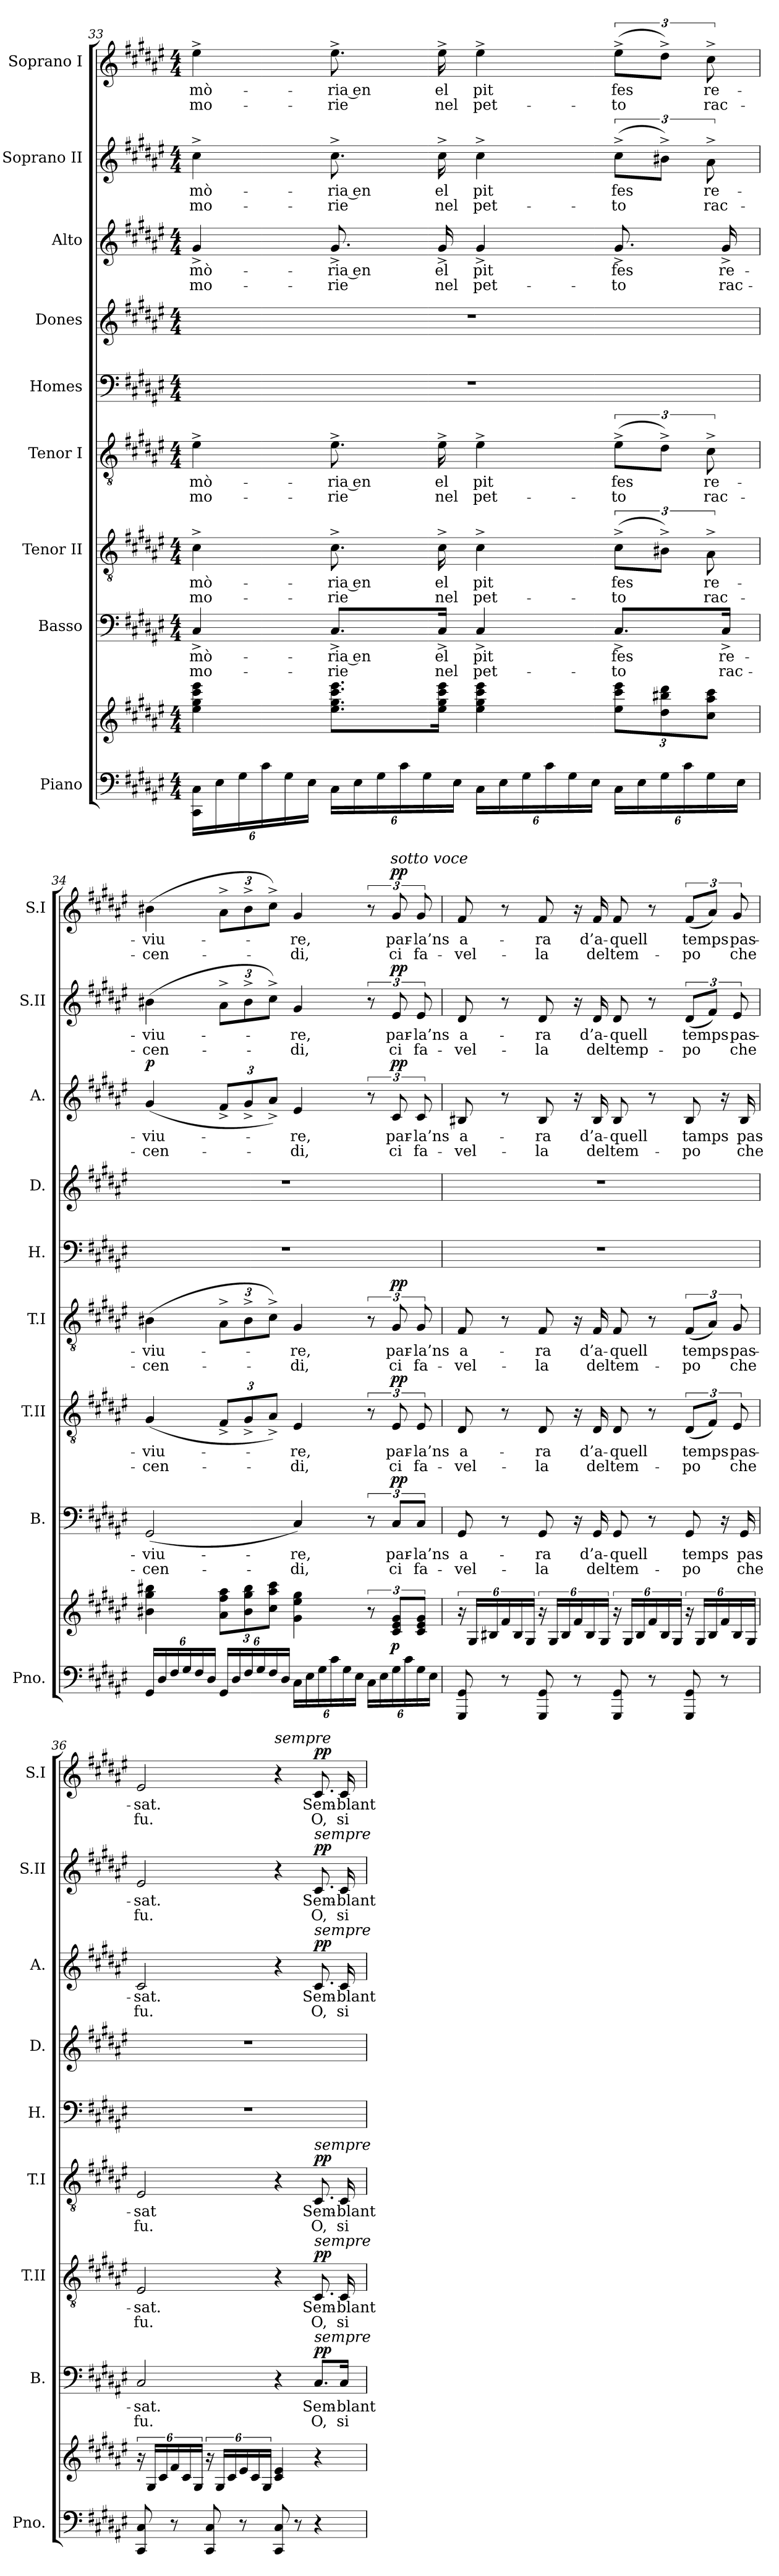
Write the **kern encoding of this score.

**kern	**kern	**dynam	**kern	**text	**text	**dynam	**kern	**text	**text	**dynam	**kern	**text	**text	**dynam	**kern	**kern	**kern	**text	**text	**dynam	**kern	**text	**text	**dynam	**kern	**text	**text	**dynam
*part9	*part9	*part9	*part8	*part8	*part8	*part8	*part7	*part7	*part7	*part7	*part6	*part6	*part6	*part6	*part5	*part4	*part3	*part3	*part3	*part3	*part2	*part2	*part2	*part2	*part1	*part1	*part1	*part1
*staff10	*staff9	*staff9/10	*staff8	*staff8	*staff8	*staff8	*staff7	*staff7	*staff7	*staff7	*staff6	*staff6	*staff6	*staff6	*staff5	*staff4	*staff3	*staff3	*staff3	*staff3	*staff2	*staff2	*staff2	*staff2	*staff1	*staff1	*staff1	*staff1
*I"Piano	*	*	*I"Basso	*	*	*	*I"Tenor II	*	*	*	*I"Tenor I	*	*	*	*I"Homes	*I"Dones	*I"Alto	*	*	*	*I"Soprano II	*	*	*	*I"Soprano I	*	*	*
*I'Pno.	*	*	*I'B.	*	*	*	*I'T.II	*	*	*	*I'T.I	*	*	*	*I'H.	*I'D.	*I'A.	*	*	*	*I'S.II	*	*	*	*I'S.I	*	*	*
*clefF4	*clefG2	*	*clefF4	*	*	*	*clefGv2	*	*	*	*clefGv2	*	*	*	*clefF4	*clefG2	*clefG2	*	*	*	*clefG2	*	*	*	*clefG2	*	*	*
*k[f#c#g#d#a#e#]	*k[f#c#g#d#a#e#]	*	*k[f#c#g#d#a#e#]	*	*	*	*k[f#c#g#d#a#e#]	*	*	*	*k[f#c#g#d#a#e#]	*	*	*	*k[f#c#g#d#a#e#]	*k[f#c#g#d#a#e#]	*k[f#c#g#d#a#e#]	*	*	*	*k[f#c#g#d#a#e#]	*	*	*	*k[f#c#g#d#a#e#]	*	*	*
*M4/4	*M4/4	*	*M4/4	*	*	*	*M4/4	*	*	*	*M4/4	*	*	*	*M4/4	*M4/4	*M4/4	*	*	*	*M4/4	*	*	*	*M4/4	*	*	*
*Xbrackettup	*	*	*	*	*	*	*	*	*	*	*	*	*	*	*	*	*	*	*	*	*	*	*	*	*	*	*	*
=33	=33	=33	=33	=33	=33	=33	=33	=33	=33	=33	=33	=33	=33	=33	=33	=33	=33	=33	=33	=33	=33	=33	=33	=33	=33	=33	=33	=33
24CC#\ 24C#\LL	4ee#\ 4gg#\ 4ccc#\ 4eee#\	.	4C#^/	-mò-	-mo-	.	4c#^\	-mò-	-mo-	.	4e#^\	-mò-	-mo-	.	1r	1r	4g#^/	-mò-	-mo-	.	4cc#^\	-mò-	-mo-	.	4ee#^\	-mò-	-mo-	.
24E#\	.	.	.	.	.	.	.	.	.	.	.	.	.	.	.	.	.	.	.	.	.	.	.	.	.	.	.	.
24G#\	.	.	.	.	.	.	.	.	.	.	.	.	.	.	.	.	.	.	.	.	.	.	.	.	.	.	.	.
24c#\	.	.	.	.	.	.	.	.	.	.	.	.	.	.	.	.	.	.	.	.	.	.	.	.	.	.	.	.
24G#\	.	.	.	.	.	.	.	.	.	.	.	.	.	.	.	.	.	.	.	.	.	.	.	.	.	.	.	.
24E#\JJ	.	.	.	.	.	.	.	.	.	.	.	.	.	.	.	.	.	.	.	.	.	.	.	.	.	.	.	.
24C#\LL	8.ee#\ 8.gg#\ 8.ccc#\ 8.eee#\L	.	8.C#^/L	-ria en	-rie	.	8.c#^\	-ria en	-rie	.	8.e#^\	-ria en	-rie	.	.	.	8.g#^/	-ria en	-rie	.	8.cc#^\	-ria en	-rie	.	8.ee#^\	-ria en	-rie	.
24E#\	.	.	.	.	.	.	.	.	.	.	.	.	.	.	.	.	.	.	.	.	.	.	.	.	.	.	.	.
24G#\	.	.	.	.	.	.	.	.	.	.	.	.	.	.	.	.	.	.	.	.	.	.	.	.	.	.	.	.
24c#\	.	.	.	.	.	.	.	.	.	.	.	.	.	.	.	.	.	.	.	.	.	.	.	.	.	.	.	.
24G#\	.	.	.	.	.	.	.	.	.	.	.	.	.	.	.	.	.	.	.	.	.	.	.	.	.	.	.	.
.	16ee#\ 16gg#\ 16ccc#\ 16eee#\Jk	.	16C#^/Jk	el	nel	.	16c#^\	el	nel	.	16e#^\	el	nel	.	.	.	16g#^/	el	nel	.	16cc#^\	el	nel	.	16ee#^\	el	nel	.
24E#\JJ	.	.	.	.	.	.	.	.	.	.	.	.	.	.	.	.	.	.	.	.	.	.	.	.	.	.	.	.
24C#\LL	4ee#\ 4gg#\ 4ccc#\ 4eee#\	.	4C#^/	pit	pet-	.	4c#^\	pit	pet-	.	4e#^\	pit	pet-	.	.	.	4g#^/	pit	pet-	.	4cc#^\	pit	pet-	.	4ee#^\	pit	pet-	.
24E#\	.	.	.	.	.	.	.	.	.	.	.	.	.	.	.	.	.	.	.	.	.	.	.	.	.	.	.	.
24G#\	.	.	.	.	.	.	.	.	.	.	.	.	.	.	.	.	.	.	.	.	.	.	.	.	.	.	.	.
24c#\	.	.	.	.	.	.	.	.	.	.	.	.	.	.	.	.	.	.	.	.	.	.	.	.	.	.	.	.
24G#\	.	.	.	.	.	.	.	.	.	.	.	.	.	.	.	.	.	.	.	.	.	.	.	.	.	.	.	.
24E#\JJ	.	.	.	.	.	.	.	.	.	.	.	.	.	.	.	.	.	.	.	.	.	.	.	.	.	.	.	.
*	*Xbrackettup	*	*	*	*	*	*	*	*	*	*	*	*	*	*	*	*	*	*	*	*	*	*	*	*	*	*	*
24C#\LL	12ee#\ 12ccc#\ 12eee#\L	.	8.C#^/L	fes	-to	.	(12c#^\L	fes	-to	.	(12e#^\L	fes	-to	.	.	.	8.g#^/	fes	-to	.	(12cc#^\L	fes	-to	.	(12ee#^\L	fes	-to	.
24E#\	.	.	.	.	.	.	.	.	.	.	.	.	.	.	.	.	.	.	.	.	.	.	.	.	.	.	.	.
24G#\	12dd#\ 12bb#X\ 12ddd#\	.	.	.	.	.	12B#X^\J)	.	.	.	12d#^\J)	.	.	.	.	.	.	.	.	.	12b#X^\J)	.	.	.	12dd#^\J)	.	.	.
24c#\	.	.	.	.	.	.	.	.	.	.	.	.	.	.	.	.	.	.	.	.	.	.	.	.	.	.	.	.
24G#\	12cc#\ 12aa#\ 12ccc#\J	.	.	.	.	.	12A#^\	re-	rac-	.	12c#^\	re-	rac-	.	.	.	.	.	.	.	12a#^\	re-	rac-	.	12cc#^\	re-	rac-	.
.	.	.	16C#^/Jk	re-	rac-	.	.	.	.	.	.	.	.	.	.	.	16g#^/	re-	rac-	.	.	.	.	.	.	.	.	.
24E#\JJ	.	.	.	.	.	.	.	.	.	.	.	.	.	.	.	.	.	.	.	.	.	.	.	.	.	.	.	.
=34	=34	=34	=34	=34	=34	=34	=34	=34	=34	=34	=34	=34	=34	=34	=34	=34	=34	=34	=34	=34	=34	=34	=34	=34	=34	=34	=34	=34
!	!	!	!	!	!	!	!	!	!	!	!	!	!	!	!	!	!	!	!	!LO:DY:a	!	!	!	!	!	!	!	!
24GG#/LL	4b#X\ 4gg#\ 4bb#X\	.	(2GG#/	-viu-	-cen-	.	(4G#/	-viu-	-cen-	.	(4B#X\	-viu-	-cen-	.	1r	1r	(4g#/	-viu-	-cen-	p	(4b#X\	-viu-	-cen-	.	(4b#X\	-viu-	-cen-	.
24D#/	.	.	.	.	.	.	.	.	.	.	.	.	.	.	.	.	.	.	.	.	.	.	.	.	.	.	.	.
24F#/	.	.	.	.	.	.	.	.	.	.	.	.	.	.	.	.	.	.	.	.	.	.	.	.	.	.	.	.
24G#/	.	.	.	.	.	.	.	.	.	.	.	.	.	.	.	.	.	.	.	.	.	.	.	.	.	.	.	.
24F#/	.	.	.	.	.	.	.	.	.	.	.	.	.	.	.	.	.	.	.	.	.	.	.	.	.	.	.	.
24D#/JJ	.	.	.	.	.	.	.	.	.	.	.	.	.	.	.	.	.	.	.	.	.	.	.	.	.	.	.	.
*	*	*	*	*	*	*	*Xbrackettup	*	*	*	*Xbrackettup	*	*	*	*	*	*Xbrackettup	*	*	*	*Xbrackettup	*	*	*	*Xbrackettup	*	*	*
24GG#/LL	12a#\ 12ff#\ 12aa#\L	.	.	.	.	.	12F#^/L	.	.	.	12A#^\L	.	.	.	.	.	12f#^/L	.	.	.	12a#^\L	.	.	.	12a#^\L	.	.	.
24D#/	.	.	.	.	.	.	.	.	.	.	.	.	.	.	.	.	.	.	.	.	.	.	.	.	.	.	.	.
24F#/	12b#\ 12gg#\ 12bb#\	.	.	.	.	.	12G#^/	.	.	.	12B#^\	.	.	.	.	.	12g#^/	.	.	.	12b#^\	.	.	.	12b#^\	.	.	.
24G#/	.	.	.	.	.	.	.	.	.	.	.	.	.	.	.	.	.	.	.	.	.	.	.	.	.	.	.	.
24F#/	12cc#\ 12aa#\ 12ccc#\J	.	.	.	.	.	12A#^/J)	.	.	.	12c#^\J)	.	.	.	.	.	12a#^/J)	.	.	.	12cc#^\J)	.	.	.	12cc#^\J)	.	.	.
24D#/JJ	.	.	.	.	.	.	.	.	.	.	.	.	.	.	.	.	.	.	.	.	.	.	.	.	.	.	.	.
24C#\LL	4g#\ 4ee#\ 4gg#\	.	4C#/)	-re,	-di,	.	4E#/	-re,	-di,	.	4G#/	-re,	-di,	.	.	.	4e#/	-re,	-di,	.	4g#/	-re,	-di,	.	4g#/	-re,	-di,	.
24E#\	.	.	.	.	.	.	.	.	.	.	.	.	.	.	.	.	.	.	.	.	.	.	.	.	.	.	.	.
24G#\	.	.	.	.	.	.	.	.	.	.	.	.	.	.	.	.	.	.	.	.	.	.	.	.	.	.	.	.
24c#\	.	.	.	.	.	.	.	.	.	.	.	.	.	.	.	.	.	.	.	.	.	.	.	.	.	.	.	.
24G#\	.	.	.	.	.	.	.	.	.	.	.	.	.	.	.	.	.	.	.	.	.	.	.	.	.	.	.	.
24E#\JJ	.	.	.	.	.	.	.	.	.	.	.	.	.	.	.	.	.	.	.	.	.	.	.	.	.	.	.	.
*	*brackettup	*	*	*	*	*	*brackettup	*	*	*	*brackettup	*	*	*	*	*	*brackettup	*	*	*	*brackettup	*	*	*	*brackettup	*	*	*
24C#\LL	12r	.	12r	.	.	.	12r	.	.	.	12r	.	.	.	.	.	12r	.	.	.	12r	.	.	.	12r	.	.	.
24E#\	.	.	.	.	.	.	.	.	.	.	.	.	.	.	.	.	.	.	.	.	.	.	.	.	.	.	.	.
!	!	!	!	!	!	!	!	!	!	!	!	!	!	!	!	!	!	!	!	!	!	!	!	!	!LO:TX:a:i:t=sotto voce	!	!	!
!	!	!LO:DY:a=2	!	!	!	!LO:DY:a	!	!	!	!LO:DY:a	!	!	!	!LO:DY:a	!	!	!	!	!	!LO:DY:a	!	!	!	!LO:DY:a	!	!	!	!LO:DY:a
24G#\	12c#/ 12e#/ 12g#/L	p	12C#/L	par-	ci	pp	12E#/	par-	ci	pp	12G#/	par-	ci	pp	.	.	12c#/	par-	ci	pp	12e#/	par-	ci	pp	12g#/	par-	ci	pp
24c#\	.	.	.	.	.	.	.	.	.	.	.	.	.	.	.	.	.	.	.	.	.	.	.	.	.	.	.	.
24G#\	12c#/ 12e#/ 12g#/J	.	12C#/J	-la’ns	fa-	.	12E#/	-la’ns	fa-	.	12G#/	-la’ns	fa-	.	.	.	12c#/	-la’ns	fa-	.	12e#/	-la’ns	fa-	.	12g#/	-la’ns	fa-	.
24E#\JJ	.	.	.	.	.	.	.	.	.	.	.	.	.	.	.	.	.	.	.	.	.	.	.	.	.	.	.	.
!!LO:PB:g=z
=35	=35	=35	=35	=35	=35	=35	=35	=35	=35	=35	=35	=35	=35	=35	=35	=35	=35	=35	=35	=35	=35	=35	=35	=35	=35	=35	=35	=35
8GGG#/ 8GG#/	24r	.	8GG#/	a-	-vel-	.	8D#/	a-	-vel-	.	8F#/	a-	-vel-	.	1r	1r	8B#X/	a-	-vel-	.	8d#/	a-	-vel-	.	8f#/	a-	-vel-	.
.	24G#/LL	.	.	.	.	.	.	.	.	.	.	.	.	.	.	.	.	.	.	.	.	.	.	.	.	.	.	.
.	24B#X/	.	.	.	.	.	.	.	.	.	.	.	.	.	.	.	.	.	.	.	.	.	.	.	.	.	.	.
8r	24f#/	.	8r	.	.	.	8r	.	.	.	8r	.	.	.	.	.	8r	.	.	.	8r	.	.	.	8r	.	.	.
.	24B#/	.	.	.	.	.	.	.	.	.	.	.	.	.	.	.	.	.	.	.	.	.	.	.	.	.	.	.
.	24G#/JJ	.	.	.	.	.	.	.	.	.	.	.	.	.	.	.	.	.	.	.	.	.	.	.	.	.	.	.
8GGG#/ 8GG#/	24r	.	8GG#/	-ra	-la	.	8D#/	-ra	-la	.	8F#/	-ra	-la	.	.	.	8B#/	-ra	-la	.	8d#/	-ra	-la	.	8f#/	-ra	-la	.
.	24G#/LL	.	.	.	.	.	.	.	.	.	.	.	.	.	.	.	.	.	.	.	.	.	.	.	.	.	.	.
.	24B#/	.	.	.	.	.	.	.	.	.	.	.	.	.	.	.	.	.	.	.	.	.	.	.	.	.	.	.
8r	24f#/	.	16r	.	.	.	16r	.	.	.	16r	.	.	.	.	.	16r	.	.	.	16r	.	.	.	16r	.	.	.
.	24B#/	.	.	.	.	.	.	.	.	.	.	.	.	.	.	.	.	.	.	.	.	.	.	.	.	.	.	.
.	.	.	16GG#/	d’a-	del	.	16D#/	d’a-	del	.	16F#/	d’a-	del	.	.	.	16B#/	d’a-	del	.	16d#/	d’a-	del	.	16f#/	d’a-	del	.
.	24G#/JJ	.	.	.	.	.	.	.	.	.	.	.	.	.	.	.	.	.	.	.	.	.	.	.	.	.	.	.
8GGG#/ 8GG#/	24r	.	8GG#/	-quell	tem-	.	8D#/	-quell	tem-	.	8F#/	-quell	tem-	.	.	.	8B#/	-quell	tem-	.	8d#/	-quell	temp-	.	8f#/	-quell	tem-	.
.	24G#/LL	.	.	.	.	.	.	.	.	.	.	.	.	.	.	.	.	.	.	.	.	.	.	.	.	.	.	.
.	24B#/	.	.	.	.	.	.	.	.	.	.	.	.	.	.	.	.	.	.	.	.	.	.	.	.	.	.	.
8r	24f#/	.	8r	.	.	.	8r	.	.	.	8r	.	.	.	.	.	8r	.	.	.	8r	.	.	.	8r	.	.	.
.	24B#/	.	.	.	.	.	.	.	.	.	.	.	.	.	.	.	.	.	.	.	.	.	.	.	.	.	.	.
.	24G#/JJ	.	.	.	.	.	.	.	.	.	.	.	.	.	.	.	.	.	.	.	.	.	.	.	.	.	.	.
8GGG#/ 8GG#/	24r	.	8GG#/	temps	-po	.	(12D#/L	temps	-po	.	(12F#/L	temps	-po	.	.	.	8B#/	tamps	-po	.	(12d#/L	temps	-po	.	(12f#/L	temps	-po	.
.	24G#/LL	.	.	.	.	.	.	.	.	.	.	.	.	.	.	.	.	.	.	.	.	.	.	.	.	.	.	.
.	24B#/	.	.	.	.	.	12F#/J)	.	.	.	12A#/J)	.	.	.	.	.	.	.	.	.	12f#/J)	.	.	.	12a#/J)	.	.	.
8r	24f#/	.	16r	.	.	.	.	.	.	.	.	.	.	.	.	.	16r	.	.	.	.	.	.	.	.	.	.	.
.	24B#/	.	.	.	.	.	12E#/	pas-	che	.	12G#/	pas-	che	.	.	.	.	.	.	.	12e#/	pas-	che	.	12g#/	pas-	che	.
.	.	.	16GG#/	pas-	che	.	.	.	.	.	.	.	.	.	.	.	16B#/	pas-	che	.	.	.	.	.	.	.	.	.
.	24G#/JJ	.	.	.	.	.	.	.	.	.	.	.	.	.	.	.	.	.	.	.	.	.	.	.	.	.	.	.
=36	=36	=36	=36	=36	=36	=36	=36	=36	=36	=36	=36	=36	=36	=36	=36	=36	=36	=36	=36	=36	=36	=36	=36	=36	=36	=36	=36	=36
8CC#/ 8C#/	24r	.	2C#/	-sat.	fu.	.	2E#/	-sat.	fu.	.	2E#/	-sat	fu.	.	1r	1r	2c#/	-sat.	fu.	.	2e#/	-sat.	fu.	.	2e#/	-sat.	fu.	.
.	24G#/LL	.	.	.	.	.	.	.	.	.	.	.	.	.	.	.	.	.	.	.	.	.	.	.	.	.	.	.
.	24c#/	.	.	.	.	.	.	.	.	.	.	.	.	.	.	.	.	.	.	.	.	.	.	.	.	.	.	.
8r	24f#/	.	.	.	.	.	.	.	.	.	.	.	.	.	.	.	.	.	.	.	.	.	.	.	.	.	.	.
.	24c#/	.	.	.	.	.	.	.	.	.	.	.	.	.	.	.	.	.	.	.	.	.	.	.	.	.	.	.
.	24G#/JJ	.	.	.	.	.	.	.	.	.	.	.	.	.	.	.	.	.	.	.	.	.	.	.	.	.	.	.
8CC#/ 8C#/	24r	.	.	.	.	.	.	.	.	.	.	.	.	.	.	.	.	.	.	.	.	.	.	.	.	.	.	.
.	24G#/LL	.	.	.	.	.	.	.	.	.	.	.	.	.	.	.	.	.	.	.	.	.	.	.	.	.	.	.
.	24c#/	.	.	.	.	.	.	.	.	.	.	.	.	.	.	.	.	.	.	.	.	.	.	.	.	.	.	.
8r	24e#/	.	.	.	.	.	.	.	.	.	.	.	.	.	.	.	.	.	.	.	.	.	.	.	.	.	.	.
.	24c#/	.	.	.	.	.	.	.	.	.	.	.	.	.	.	.	.	.	.	.	.	.	.	.	.	.	.	.
.	24G#/JJ	.	.	.	.	.	.	.	.	.	.	.	.	.	.	.	.	.	.	.	.	.	.	.	.	.	.	.
!	!	!	!	!	!	!	!	!	!	!	!	!	!	!	!	!	!	!	!	!	!	!	!	!	!LO:TX:a:i:t=sempre	!	!	!
8CC#/ 8C#/	4c#/ 4e#/	.	4r	.	.	.	4r	.	.	.	4r	.	.	.	.	.	4r	.	.	.	4r	.	.	.	4r	.	.	.
8r	.	.	.	.	.	.	.	.	.	.	.	.	.	.	.	.	.	.	.	.	.	.	.	.	.	.	.	.
!	!	!	!	!	!	!	!	!	!	!	!	!	!	!	!	!	!	!	!	!	!LO:TX:a:i:t=sempre	!	!	!	!	!	!	!
!	!	!	!	!	!	!	!	!	!	!	!	!	!	!	!	!	!LO:TX:a:i:t=sempre	!	!	!	!	!	!	!	!	!	!	!
!	!	!	!	!	!	!	!	!	!	!	!LO:TX:a:i:t=sempre	!	!	!	!	!	!	!	!	!	!	!	!	!	!	!	!	!
!	!	!	!	!	!	!	!LO:TX:a:i:t=sempre	!	!	!	!	!	!	!	!	!	!	!	!	!	!	!	!	!	!	!	!	!
!	!	!	!LO:TX:a:i:t=sempre	!	!	!	!	!	!	!	!	!	!	!	!	!	!	!	!	!	!	!	!	!	!	!	!	!
!	!	!	!	!	!	!LO:DY:a	!	!	!	!LO:DY:a	!	!	!	!LO:DY:a	!	!	!	!	!	!LO:DY:a	!	!	!	!LO:DY:a	!	!	!	!LO:DY:a
4r	4r	.	8.C#/L	Sem-	O,	pp	8.C#/	Sem-	O,	pp	8.C#/	Sem-	O,	pp	.	.	8.c#/	Sem-	O,	pp	8.c#/	Sem-	O,	pp	8.c#/	Sem-	O,	pp
.	.	.	16C#/Jk	-blant-	si-	.	16C#/	-blant-	si-	.	16C#/	-blant-	si-	.	.	.	16c#/	-blant-	si-	.	16c#/	-blant-	si-	.	16c#/	-blant-	si-	.
=	=	=	=	=	=	=	=	=	=	=	=	=	=	=	=	=	=	=	=	=	=	=	=	=	=	=	=	=
*-	*-	*-	*-	*-	*-	*-	*-	*-	*-	*-	*-	*-	*-	*-	*-	*-	*-	*-	*-	*-	*-	*-	*-	*-	*-	*-	*-	*-
